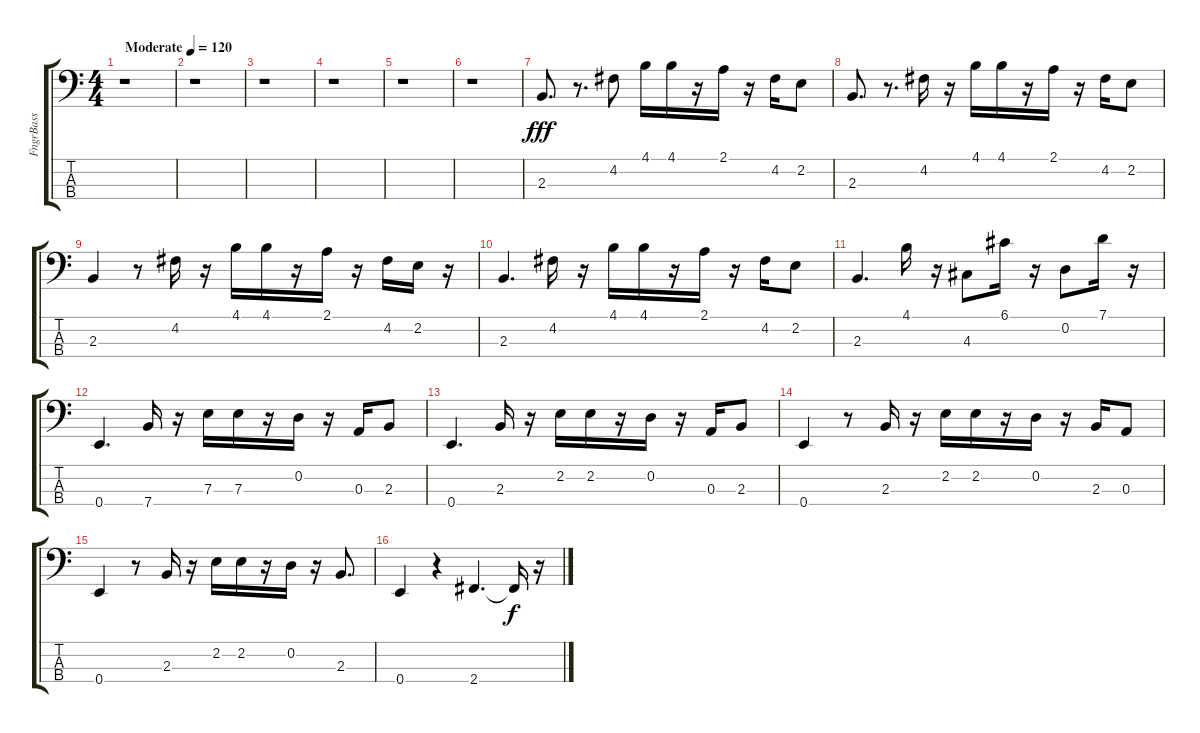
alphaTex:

\track ("FngrBass" "FngrBass") {instrument electricbassfinger}
\staff {score tabs}
\tuning (G2 D2 A1 E1) {hide}
\ts (4 4)
\tempo (120 "Moderate")
\clef f4
\ks c
r.1{dy fff instrument electricbassfinger} |
r.1 |
r.1 |
r.1 |
r.1 |
r.1 |
2.3.8{d} r.8{d} 4.2.8 4.1.16 4.1.16 r.16 2.1.16 r.16 4.2.16 2.2.8 |
2.3.8{d} r.8{d} 4.2.16 r.16 4.1.16 4.1.16 r.16 2.1.16 r.16 4.2.16 2.2.8 |
2.3.4 r.8 4.2.16 r.16 4.1.16 4.1.16 r.16 2.1.16 r.16 4.2.16 2.2.16 r.16 |
2.3.4{d} 4.2.16 r.16 4.1.16 4.1.16 r.16 2.1.16 r.16 4.2.16 2.2.8 |
2.3.4{d} 4.1.16 r.16 4.3.8 6.1.16 r.16 0.2.8 7.1.16 r.16 |
0.4.4{d} 7.4.16 r.16 7.3.16 7.3.16 r.16 0.2.16 r.16 0.3.16 2.3.8 |
0.4.4{d} 2.3.16 r.16 2.2.16 2.2.16 r.16 0.2.16 r.16 0.3.16 2.3.8 |
0.4.4 r.8 2.3.16 r.16 2.2.16 2.2.16 r.16 0.2.16 r.16 2.3.16 0.3.8 |
0.4.4 r.8 2.3.16 r.16 2.2.16 2.2.16 r.16 0.2.16 r.16 2.3.8{d} |
0.4.4 r.4 2.4.4{d} 2.4{t}.16{dy f} r.16
